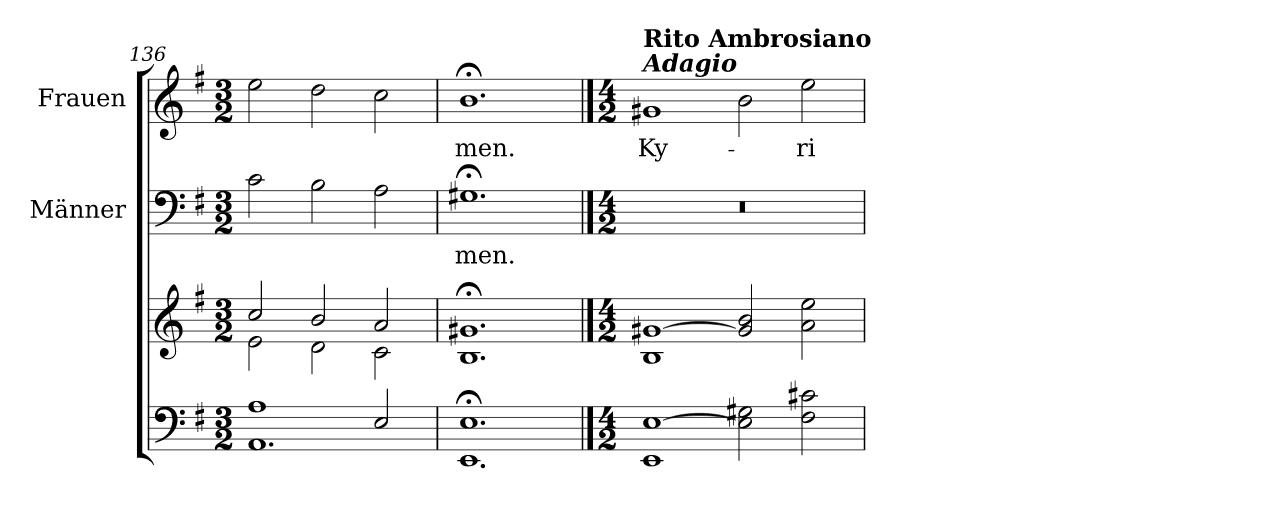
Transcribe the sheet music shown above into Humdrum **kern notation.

**kern	**kern	**kern	**text	**kern	**text
*part3	*part3	*part2	*part2	*part1	*part1
*staff4	*staff3	*staff2	*staff2	*staff1	*staff1
*	*	*I"Männer	*	*I"Frauen	*
*clefF4	*clefG2	*clefF4	*	*clefG2	*
*k[f#]	*k[f#]	*k[f#]	*	*k[f#]	*
*G:	*G:	*G:	*	*G:	*
*M3/2	*M3/2	*M3/2	*	*M3/2	*
=136	=136	=136	=136	=136	=136
*^	*^	*	*	*	*
1A	1.AA	2cc>/	2e\	2c>\	.	2ee>\	.
.	.	2b>/	2d\	2B>\	.	2dd>\	.
2E/	.	2a>/	2c\	2A>\	.	2cc>\	.
=137	=137	=137	=137	=137	=137	=137	=137
!	!	!	!	!	!LO:LY:b	!	!LO:LY:b
1.E;	1.EE	1.g#X;<	1.B	1.G#X;<	-men.	1.b;<	-men.
*v	*v	*	*	*	*	*	*
*	*v	*v	*	*	*	*
!!LO:PB:g=z
==138	==138	==138	==138	==138	==138
*M4/2	*M4/2	*M4/2	*	*M4/2	*
*^	*^	*	*	*	*
!	!	!	!	!	!	!LO:TX:a:Bi:t=Adagio	!
!	!	!	!	!	!	!LO:TX:a:B:t=Rito Ambrosiano	!
!	!	!	!	!	!	!	!LO:LY:b
*v	*v	*	*	*	*	*	*
*	*v	*v	*	*	*	*
1EE [1E	1B [1g#X	0r	.	1g#X	Ky-
2E\] 2G#X\	2g#/] 2b/	.	.	2b\	.
!	!	!	!	!	!LO:LY:b
2F#\ 2c#X\	2a\ 2ee\	.	.	2ee\	-ri-
=	=	=	=	=	=
*-	*-	*-	*-	*-	*-
